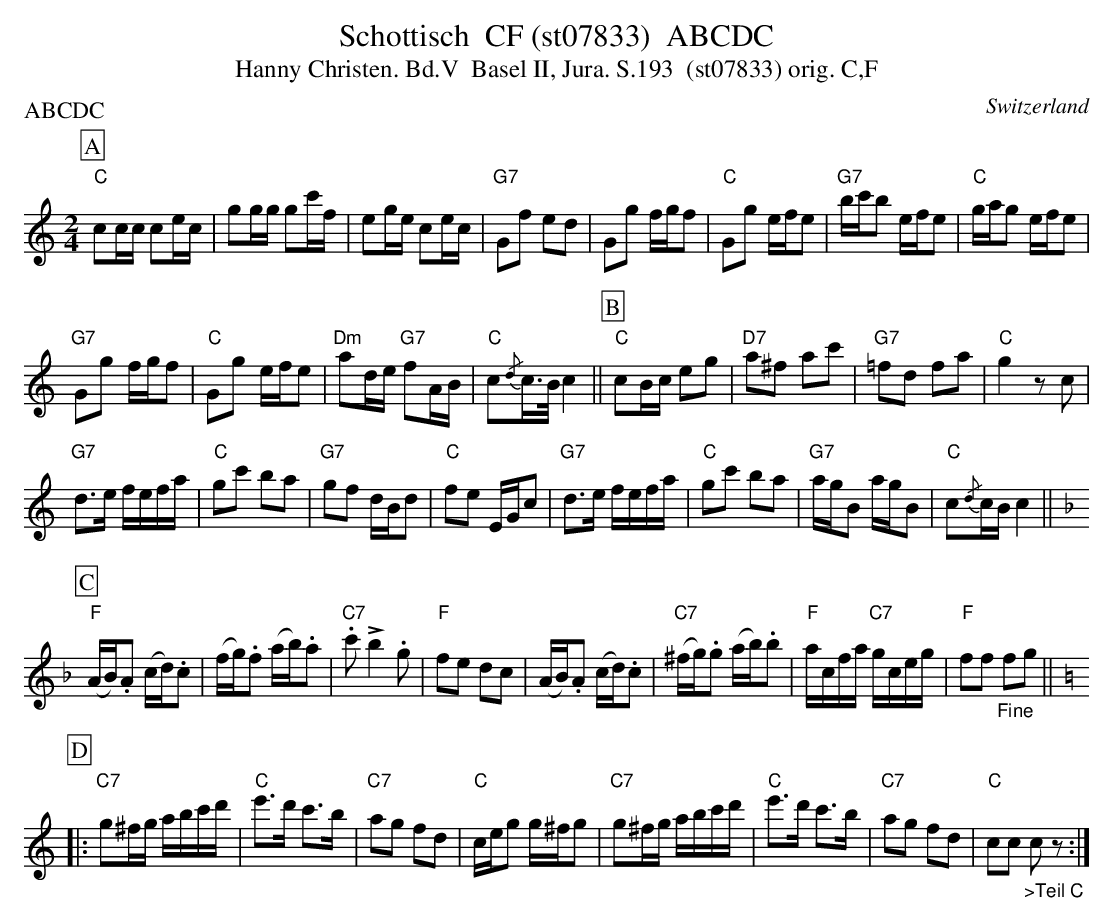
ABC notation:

X:1
T:Schottisch  CF (st07833)  ABCDC
T:Hanny Christen. Bd.V  Basel II, Jura. S.193  (st07833) orig. C,F
P:ABCDC
M:2/4
L:1/8
O:Switzerland
K:C major
[P:A]  "C"cc/c/ ce/c/ | gg/g/ gc'/f/ | eg/e/ ce/c/ | "G7"Gf ed | Gg f/g/f | "C"Gg e/f/e | "G7"b/c'/b e/f/e | "C"g/a/g e/f/e |
"G7"Gg f/g/f | "C"Gg e/f/e | "Dm"ad/e/ "G7"fA/B/ | "C"c{/d}c/>B/ c2 || [P:B] "C"cB/c/ eg | "D7"a^f ac' | "G7"=fd fa | "C"g2zc |
"G7"d>e f/e/f/a/ | "C"gc' ba | "G7"gf d/B/d | "C"fe E/G/c | "G7"d>e f/e/f/a/ | "C"gc' ba | "G7"a/g/B a/g/B | "C"c{/d}c/B/c2 || [K:F]
[P:C]  ("F"A/B/).A (c/d/).c | (f/g/).f (a/b/).a | "C7".c'!>!b2.g | "F"fe dc | (A/B/).A (c/d/).c | ("C7"^f/g/).g (a/b/).b | "F"a/c/f/a/ "C7"g/c/e/g/ | "F"ff "_Fine"fg || [K:C]
[P:D] |: "C7"g^f/g/ a/b/c'/d'/ | "C"e'>d' c'>b | "C7"ag fd | "C"c/e/g g/^f/g | "C7"g^f/g/ a/b/c'/d'/ | "C"e'>d' c'>b | "C7"ag fd | "C"cc "_>Teil C"cz :|
W:
